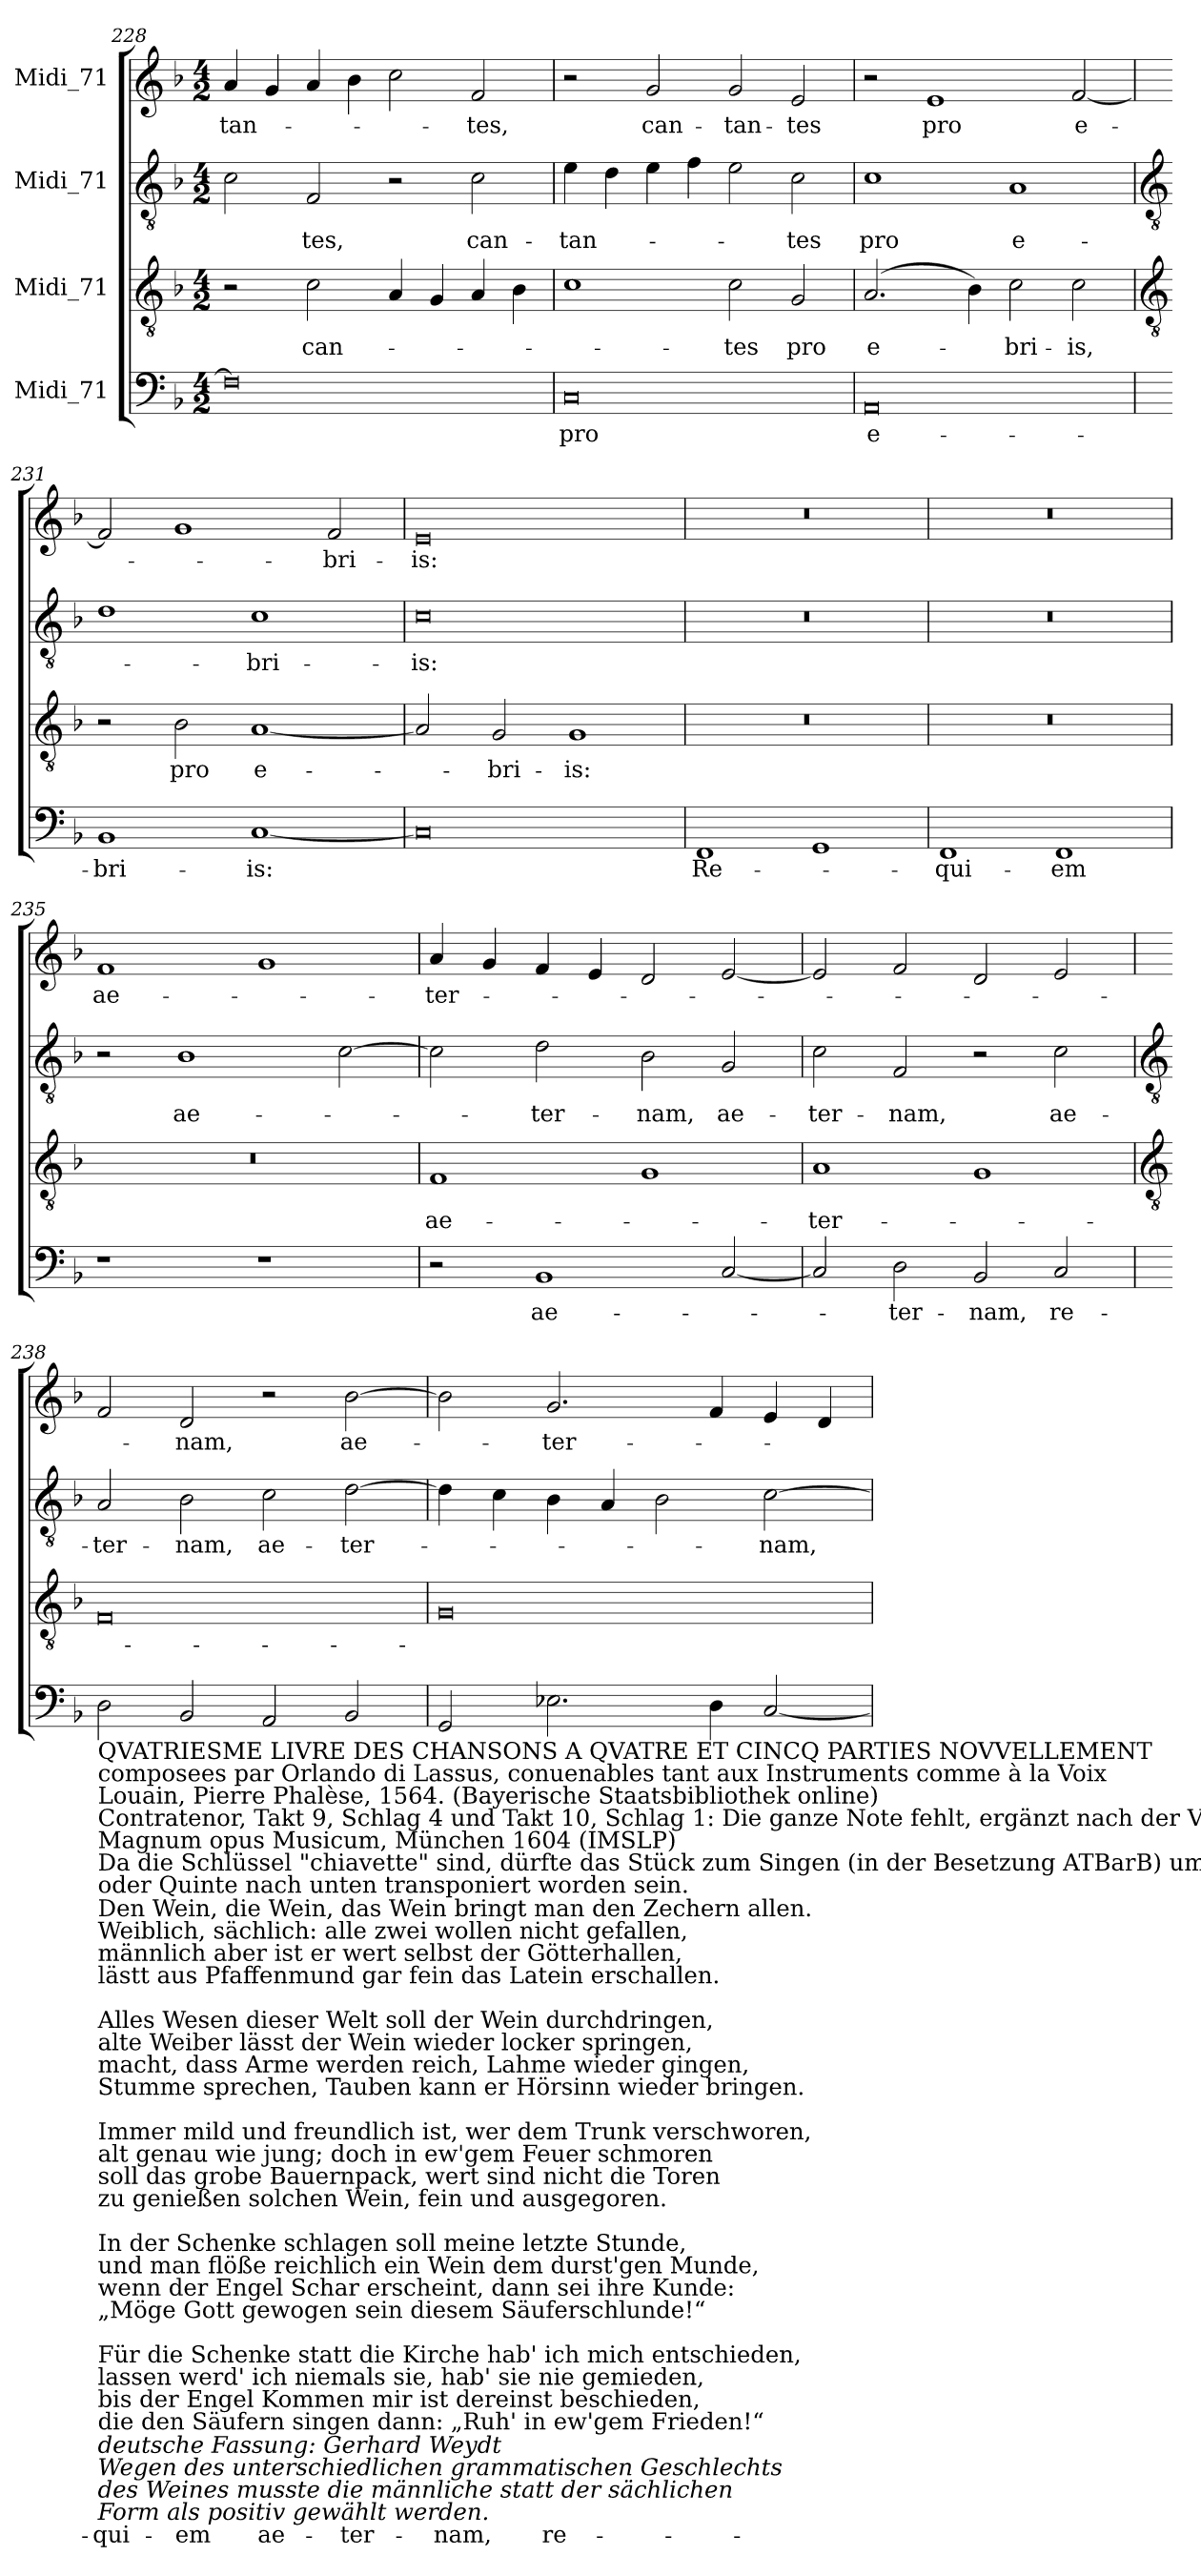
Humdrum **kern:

**kern	**text	**kern	**text	**kern	**text	**kern	**text
*part4	*part4	*part3	*part3	*part2	*part2	*part1	*part1
*staff4	*staff4	*staff3	*staff3	*staff2	*staff2	*staff1	*staff1
*I"Midi_71	*	*I"Midi_71	*	*I"Midi_71	*	*I"Midi_71	*
*clefF4	*	*clefGv2	*	*clefGv2	*	*clefG2	*
*k[b-]	*	*k[b-]	*	*k[b-]	*	*k[b-]	*
*F:	*	*F:	*	*F:	*	*F:	*
*M4/2	*	*M4/2	*	*M4/2	*	*M4/2	*
=228	=228	=228	=228	=228	=228	=228	=228
!	!	!	!	!	!	!	!LO:LY:b
0F]	.	2r	.	2c	.	4a	-tan-
.	.	.	.	.	.	4g	.
!	!	!	!LO:LY:b	!	!LO:LY:b	!	!
.	.	2c	can-	2F	-tes,	4a	.
.	.	.	.	.	.	4b-	.
.	.	4A	.	2r	.	2cc	.
.	.	4G	.	.	.	.	.
!	!	!	!	!	!LO:LY:b	!	!LO:LY:b
.	.	4A	.	2c	can-	2f	-tes,
.	.	4B-	.	.	.	.	.
=229	=229	=229	=229	=229	=229	=229	=229
!	!LO:LY:b	!	!	!	!LO:LY:b	!	!
0C	pro	1c	.	4e	-tan-	2r	.
.	.	.	.	4d	.	.	.
!	!	!	!	!	!	!	!LO:LY:b
.	.	.	.	4e	.	2g	can-
.	.	.	.	4f	.	.	.
!	!	!	!LO:LY:b	!	!	!	!LO:LY:b
.	.	2c	-tes	2e	.	2g	-tan-
!	!	!	!LO:LY:b	!	!LO:LY:b	!	!LO:LY:b
.	.	2G	pro	2c	-tes	2e	-tes
=230	=230	=230	=230	=230	=230	=230	=230
!	!LO:LY:b	!	!LO:LY:b	!	!LO:LY:b	!	!
0AA	e-	(>2.A	e-	1c	pro	2r	.
!	!	!	!	!	!	!	!LO:LY:b
.	.	.	.	.	.	1e	pro
.	.	4B-)	.	.	.	.	.
!	!	!	!LO:LY:b	!	!LO:LY:b	!	!
.	.	2c	-bri-	1A	e-	.	.
!	!	!	!LO:LY:b	!	!	!	!LO:LY:b
.	.	2c	-is,	.	.	[2f	e-
!!LO:LB:g=z
=231	=231	=231	=231	=231	=231	=231	=231
*	*	*clefGv2	*	*clefGv2	*	*	*
!	!LO:LY:b	!	!	!	!	!	!
1BB-	-bri-	2r	.	1d	.	2f]	.
!	!	!	!LO:LY:b	!	!	!	!
.	.	2B-	pro	.	.	1g	.
!	!LO:LY:b	!	!LO:LY:b	!	!LO:LY:b	!	!
[1C	-is:	[1A	e-	1c	-bri-	.	.
!	!	!	!	!	!	!	!LO:LY:b
.	.	.	.	.	.	2f	-bri-
=232	=232	=232	=232	=232	=232	=232	=232
!	!	!	!	!	!LO:LY:b	!	!LO:LY:b
0C]	.	2A]	.	0c	-is:	0e	-is:
!	!	!	!LO:LY:b	!	!	!	!
.	.	2G	-bri-	.	.	.	.
!	!	!	!LO:LY:b	!	!	!	!
.	.	1G	-is:	.	.	.	.
=233	=233	=233	=233	=233	=233	=233	=233
!	!LO:LY:b	!	!	!	!	!	!
1FF	Re-	0r	.	0r	.	0r	.
1GG	.	.	.	.	.	.	.
=234	=234	=234	=234	=234	=234	=234	=234
!	!LO:LY:b	!	!	!	!	!	!
1FF	-qui-	0r	.	0r	.	0r	.
!	!LO:LY:b	!	!	!	!	!	!
1FF	-em	.	.	.	.	.	.
=235	=235	=235	=235	=235	=235	=235	=235
!	!	!	!	!	!	!	!LO:LY:b
1r	.	0r	.	2r	.	1f	ae-
!	!	!	!	!	!LO:LY:b	!	!
.	.	.	.	1B-	ae-	.	.
1r	.	.	.	.	.	1g	.
.	.	.	.	[2c	.	.	.
=236	=236	=236	=236	=236	=236	=236	=236
!	!	!	!LO:LY:b	!	!	!	!LO:LY:b
2r	.	1F	ae-	2c]	.	4a	-ter-
.	.	.	.	.	.	4g	.
!	!LO:LY:b	!	!	!	!LO:LY:b	!	!
1BB-	ae-	.	.	2d	-ter-	4f	.
.	.	.	.	.	.	4e	.
!	!	!	!	!	!LO:LY:b	!	!
.	.	1G	.	2B-	-nam,	2d	.
!	!	!	!	!	!LO:LY:b	!	!
[2C	.	.	.	2G	ae-	[2e	.
=237	=237	=237	=237	=237	=237	=237	=237
!	!	!	!LO:LY:b	!	!LO:LY:b	!	!
2C]	.	1A	-ter-	2c	-ter-	2e]	.
!	!LO:LY:b	!	!	!	!LO:LY:b	!	!
2D	-ter-	.	.	2F	-nam,	2f	.
!	!LO:LY:b	!	!	!	!	!	!
2BB-	-nam,	1G	.	2r	.	2d	.
!	!LO:LY:b	!	!	!	!LO:LY:b	!	!
2C	re-	.	.	2c	ae-	2e	.
!!LO:LB:g=z
=238	=238	=238	=238	=238	=238	=238	=238
*	*	*clefGv2	*	*clefGv2	*	*	*
!LO:TX:b:t=QVATRIESME LIVRE DES CHANSONS A QVATRE ET CINCQ PARTIES NOVVELLEMENT\ncomposees par Orlando di Lassus, conuenables tant aux Instruments comme à la Voix \nLouain, Pierre Phalèse, 1564. (Bayerische Staatsbibliothek online)\nContratenor, Takt 9, Schlag 4 und Takt 10, Schlag 1&colon; Die ganze Note fehlt, ergänzt nach der Version in\nMagnum opus Musicum, München 1604 (IMSLP)\nDa die Schlüssel "chiavette" sind, dürfte das Stück zum Singen (in der Besetzung ATBarB)  um eine Quarte\noder Quinte nach unten transponiert worden sein.	!	!	!	!	!	!	!
!LO:TX:b:t=Den Wein, die Wein, das Wein bringt man den Zechern allen.\nWeiblich, sächlich&colon; alle zwei wollen nicht gefallen,\nmännlich aber ist er wert selbst der Götterhallen,\nlästt aus Pfaffenmund gar fein das Latein erschallen.\n\nAlles Wesen dieser Welt soll der Wein durchdringen,\nalte Weiber lässt der Wein wieder locker springen,\nmacht, dass Arme werden reich, Lahme wieder gingen,\nStumme sprechen, Tauben kann er Hörsinn wieder bringen.\n\nImmer mild und freundlich ist, wer dem Trunk verschworen,\nalt genau wie jung; doch in ew'gem Feuer schmoren\nsoll das grobe Bauernpack, wert sind nicht die Toren\nzu genießen solchen Wein, fein und ausgegoren.\n\nIn der Schenke schlagen soll meine letzte Stunde,\nund man flöße reichlich ein Wein dem durst'gen Munde,\nwenn der Engel Schar erscheint, dann sei ihre Kunde&colon;\n„Möge Gott gewogen sein diesem Säuferschlunde!“\n\nFür die Schenke statt die Kirche hab' ich mich entschieden,\nlassen werd' ich niemals sie, hab' sie nie gemieden,\nbis der Engel Kommen mir ist dereinst beschieden,\ndie den Säufern singen dann&colon; „Ruh' in ew'gem Frieden!“	!	!	!	!	!	!	!
!LO:TX:b:i:t=deutsche Fassung&colon; Gerhard Weydt\nWegen des unterschiedlichen grammatischen Geschlechts\ndes Weines musste die männliche statt der sächlichen\nForm als positiv gewählt werden.	!	!	!	!	!	!	!
!	!LO:LY:b	!	!	!	!LO:LY:b	!	!
2D	-qui-	0F	.	2A	-ter-	2f	.
!	!LO:LY:b	!	!	!	!LO:LY:b	!	!LO:LY:b
2BB-	-em	.	.	2B-	-nam,	2d	-nam,
!	!LO:LY:b	!	!	!	!LO:LY:b	!	!
2AA	ae-	.	.	2c	ae-	2r	.
!	!LO:LY:b	!	!	!	!LO:LY:b	!	!LO:LY:b
2BB-	-ter-	.	.	[2d	-ter-	[2b-	ae-
=239	=239	=239	=239	=239	=239	=239	=239
!	!LO:LY:b	!	!	!	!	!	!
2GG	-nam,	0G	.	4d]	.	2b-]	.
.	.	.	.	4c	.	.	.
!	!LO:LY:b	!	!	!	!	!	!LO:LY:b
2.E-X	re-	.	.	4B-	.	2.g	-ter-
.	.	.	.	4A	.	.	.
.	.	.	.	2B-	.	.	.
4D	.	.	.	.	.	4f	.
!	!	!	!	!	!LO:LY:b	!	!
[2C	.	.	.	[2c	-nam,	4e	.
.	.	.	.	.	.	4d	.
=	=	=	=	=	=	=	=
*-	*-	*-	*-	*-	*-	*-	*-
